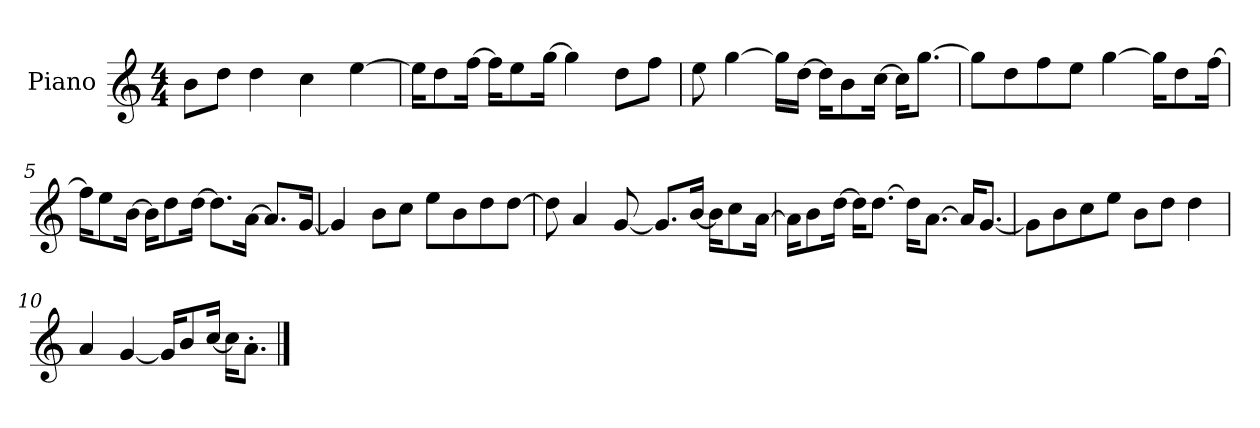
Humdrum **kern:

**kern
*part1
*staff1
*I"Piano
*I'P-no
*clefG2
*k[]
*M4/4
*MM90
=1
8b\L
8dd\J
4dd\
4cc\
[4ee\
=2
16ee\KL]
8dd\
[16ff\Jk
16ff\KL]
8ee\
[16gg\Jk
4gg\]
8dd\L
8ff\J
=3
8ee\
[4gg\
16gg\LL]
[16dd\JJ
16dd\KL]
8b\
[16cc\Jk
16cc\KL]
[8.gg\J
=4
8gg\L]
8dd\
8ff\
8ee\J
[4gg\
16gg\KL]
8dd\
[16ff\Jk
!!LO:LB:g=z
=5
16ff\KL]
8ee\
[16b\Jk
16b\KL]
8dd\
[16dd\Jk
8.dd\L]
[16a\Jk
8.a/L]
[16g/Jk
=6
4g/]
8b\L
8cc\J
8ee\L
8b\
8dd\
[8dd\J
=7
8dd\]
4a/
[8g/
8.g/L]
[16b/Jk
16b\KL]
8cc\
[16a\Jk
=8
16a\KL]
8b\
[16dd\Jk
16dd\KL]
[8.dd\J
16dd\KL]
[8.a\J
16a/KL]
[8.g/J
!!LO:LB:g=z
=9
8g\L]
8b\
8cc\
8ee\J
8b\L
8dd\J
4dd\
=10
4a/
[4g/
16g/KL]
8b/
[16cc/Jk
16cc\KL]
8.a'\J
==
*-
